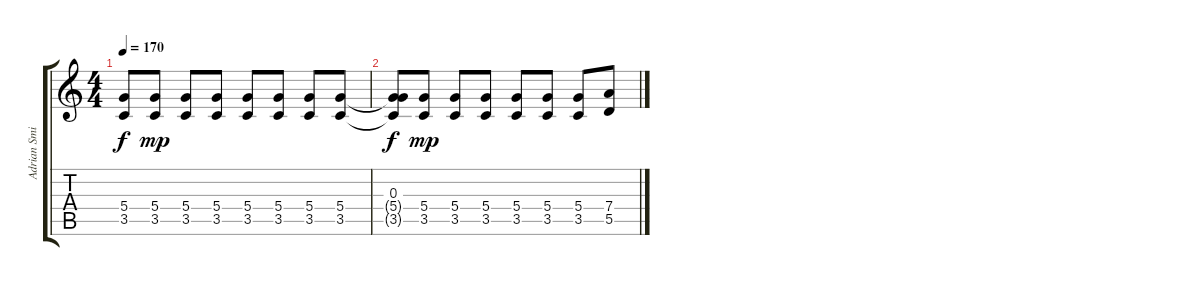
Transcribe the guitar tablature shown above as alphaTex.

\track ("Adrian Smith/Dave Murray" "Adrian Smi") {instrument distortionguitar}
\staff {score tabs}
\tuning (E4 B3 G3 D3 A2 E2) {hide}
\ts (4 4)
\tempo 170
\clef g2
\ks c
(5.4{t} 3.5{t}).8{dy f} (5.4 3.5).8{dy mp} (5.4 3.5).8 (5.4 3.5).8 (5.4 3.5).8 (5.4 3.5).8 (5.4 3.5).8 (5.4 3.5).8 |
(0.3 5.4{t} 3.5{t}).8{dy f} (5.4 3.5).8{dy mp} (5.4 3.5).8 (5.4 3.5).8 (5.4 3.5).8 (5.4 3.5).8 (5.4 3.5).8 (7.4 5.5).8
